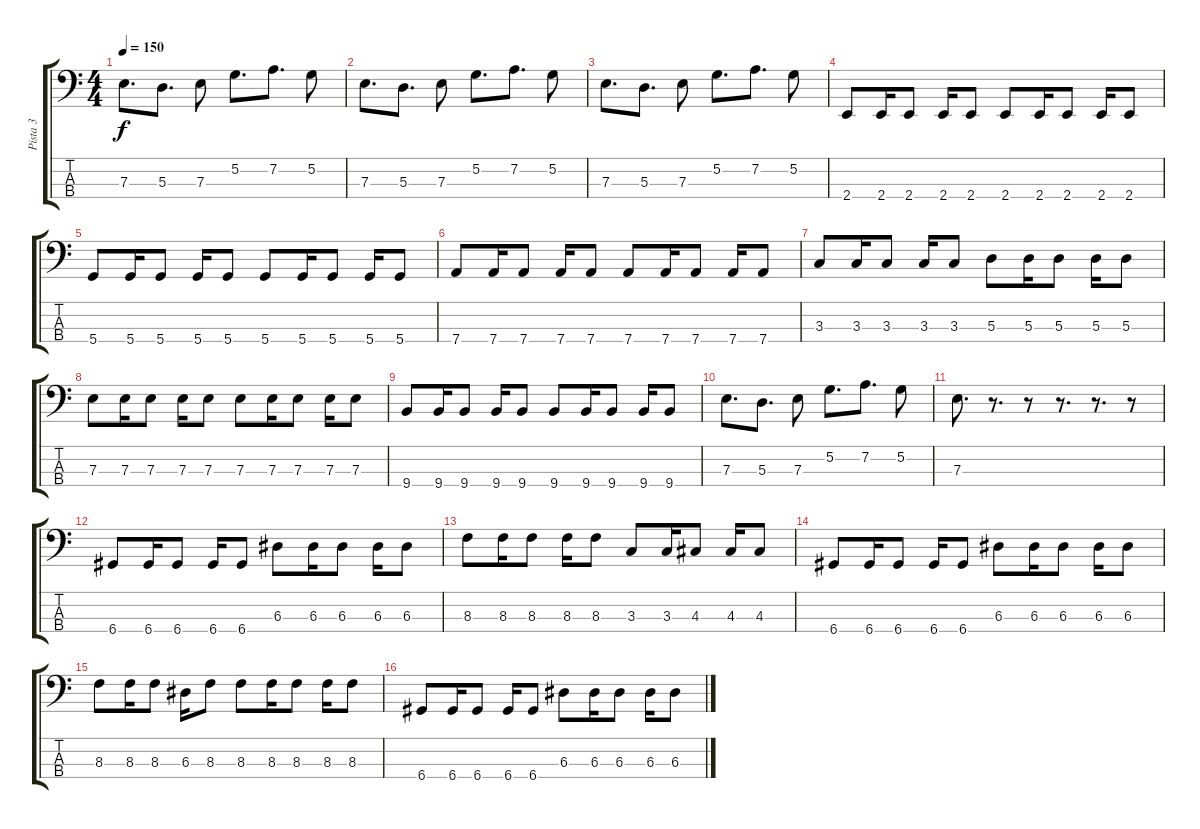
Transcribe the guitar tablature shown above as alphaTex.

\track ("Pista 3" "Pista 3") {instrument electricbassfinger}
\staff {score tabs}
\tuning (G2 D2 A1 D1) {hide}
\ts (4 4)
\tempo 150
\clef f4
\ks c
7.3.8{d dy f} 5.3.8{d} 7.3.8 5.2.8{d} 7.2.8{d} 5.2.8 |
7.3.8{d} 5.3.8{d} 7.3.8 5.2.8{d} 7.2.8{d} 5.2.8 |
7.3.8{d} 5.3.8{d} 7.3.8 5.2.8{d} 7.2.8{d} 5.2.8 |
2.4.8 2.4.16 2.4.8 2.4.16 2.4.8 2.4.8 2.4.16 2.4.8 2.4.16 2.4.8 |
5.4.8 5.4.16 5.4.8 5.4.16 5.4.8 5.4.8 5.4.16 5.4.8 5.4.16 5.4.8 |
7.4.8 7.4.16 7.4.8 7.4.16 7.4.8 7.4.8 7.4.16 7.4.8 7.4.16 7.4.8 |
3.3.8 3.3.16 3.3.8 3.3.16 3.3.8 5.3.8 5.3.16 5.3.8 5.3.16 5.3.8 |
7.3.8 7.3.16 7.3.8 7.3.16 7.3.8 7.3.8 7.3.16 7.3.8 7.3.16 7.3.8 |
9.4.8 9.4.16 9.4.8 9.4.16 9.4.8 9.4.8 9.4.16 9.4.8 9.4.16 9.4.8 |
7.3.8{d} 5.3.8{d} 7.3.8 5.2.8{d} 7.2.8{d} 5.2.8 |
7.3.8{d} r.8{d} r.8 r.8{d} r.8{d} r.8 |
6.4.8 6.4.16 6.4.8 6.4.16 6.4.8 6.3.8 6.3.16 6.3.8 6.3.16 6.3.8 |
8.3.8 8.3.16 8.3.8 8.3.16 8.3.8 3.3.8 3.3.16 4.3.8 4.3.16 4.3.8 |
6.4.8 6.4.16 6.4.8 6.4.16 6.4.8 6.3.8 6.3.16 6.3.8 6.3.16 6.3.8 |
8.3.8 8.3.16 8.3.8 6.3.16 8.3.8 8.3.8 8.3.16 8.3.8 8.3.16 8.3.8 |
6.4.8 6.4.16 6.4.8 6.4.16 6.4.8 6.3.8 6.3.16 6.3.8 6.3.16 6.3.8
